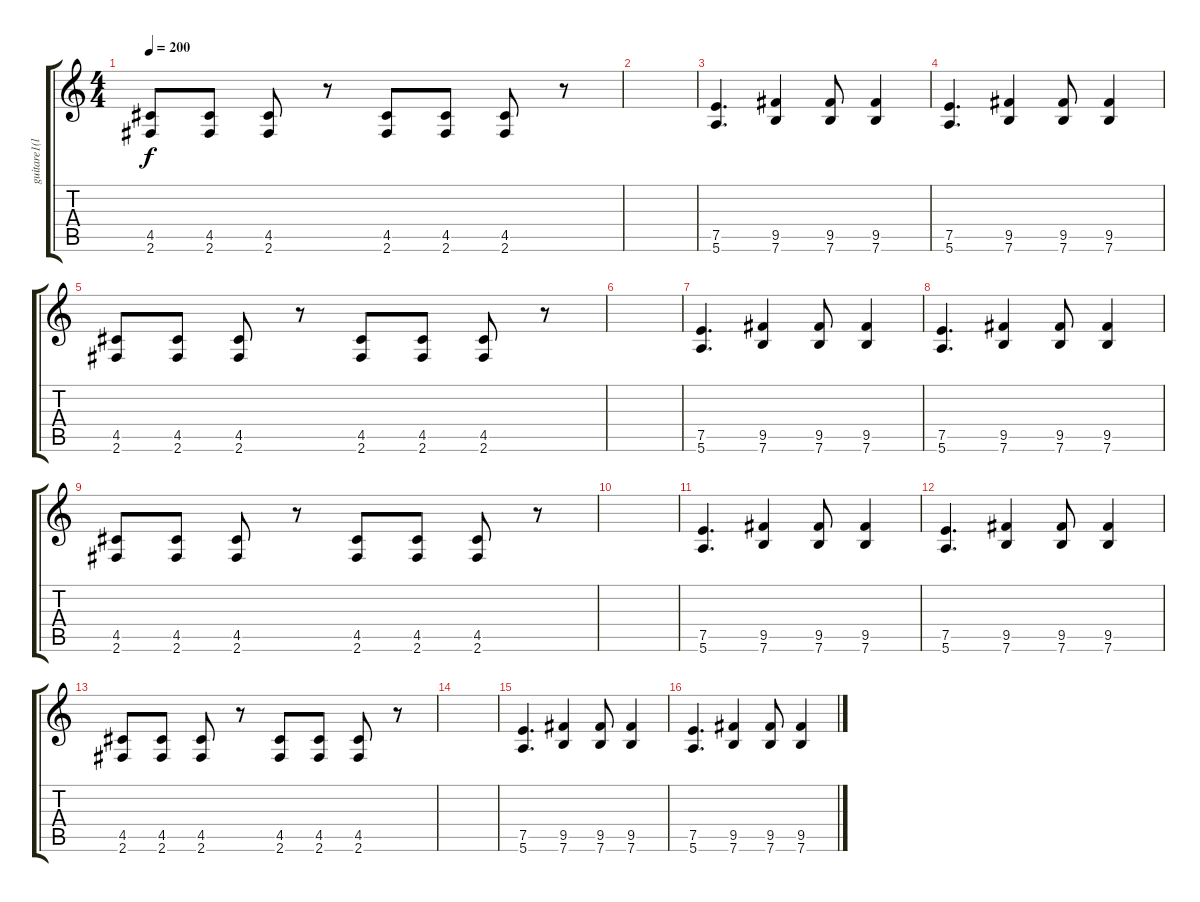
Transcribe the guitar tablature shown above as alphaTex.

\track ("guitare1(lars)" "guitare1(l") {instrument distortionguitar}
\staff {score tabs}
\tuning (E4 B3 G3 D3 A2 E2) {hide}
\ts (4 4)
\tempo 200
\clef g2
\ks c
(4.5 2.6).8{dy f} (4.5 2.6).8 (4.5 2.6).8 r.8 (4.5 2.6).8 (4.5 2.6).8 (4.5 2.6).8 r.8 |
|
(7.5 5.6).4{d} (9.5 7.6).4 (9.5 7.6).8 (9.5 7.6).4 |
(7.5 5.6).4{d} (9.5 7.6).4 (9.5 7.6).8 (9.5 7.6).4 |
(4.5 2.6).8 (4.5 2.6).8 (4.5 2.6).8 r.8 (4.5 2.6).8 (4.5 2.6).8 (4.5 2.6).8 r.8 |
|
(7.5 5.6).4{d} (9.5 7.6).4 (9.5 7.6).8 (9.5 7.6).4 |
(7.5 5.6).4{d} (9.5 7.6).4 (9.5 7.6).8 (9.5 7.6).4 |
(4.5 2.6).8 (4.5 2.6).8 (4.5 2.6).8 r.8 (4.5 2.6).8 (4.5 2.6).8 (4.5 2.6).8 r.8 |
|
(7.5 5.6).4{d} (9.5 7.6).4 (9.5 7.6).8 (9.5 7.6).4 |
(7.5 5.6).4{d} (9.5 7.6).4 (9.5 7.6).8 (9.5 7.6).4 |
(4.5 2.6).8 (4.5 2.6).8 (4.5 2.6).8 r.8 (4.5 2.6).8 (4.5 2.6).8 (4.5 2.6).8 r.8 |
|
(7.5 5.6).4{d} (9.5 7.6).4 (9.5 7.6).8 (9.5 7.6).4 |
(7.5 5.6).4{d} (9.5 7.6).4 (9.5 7.6).8 (9.5 7.6).4
